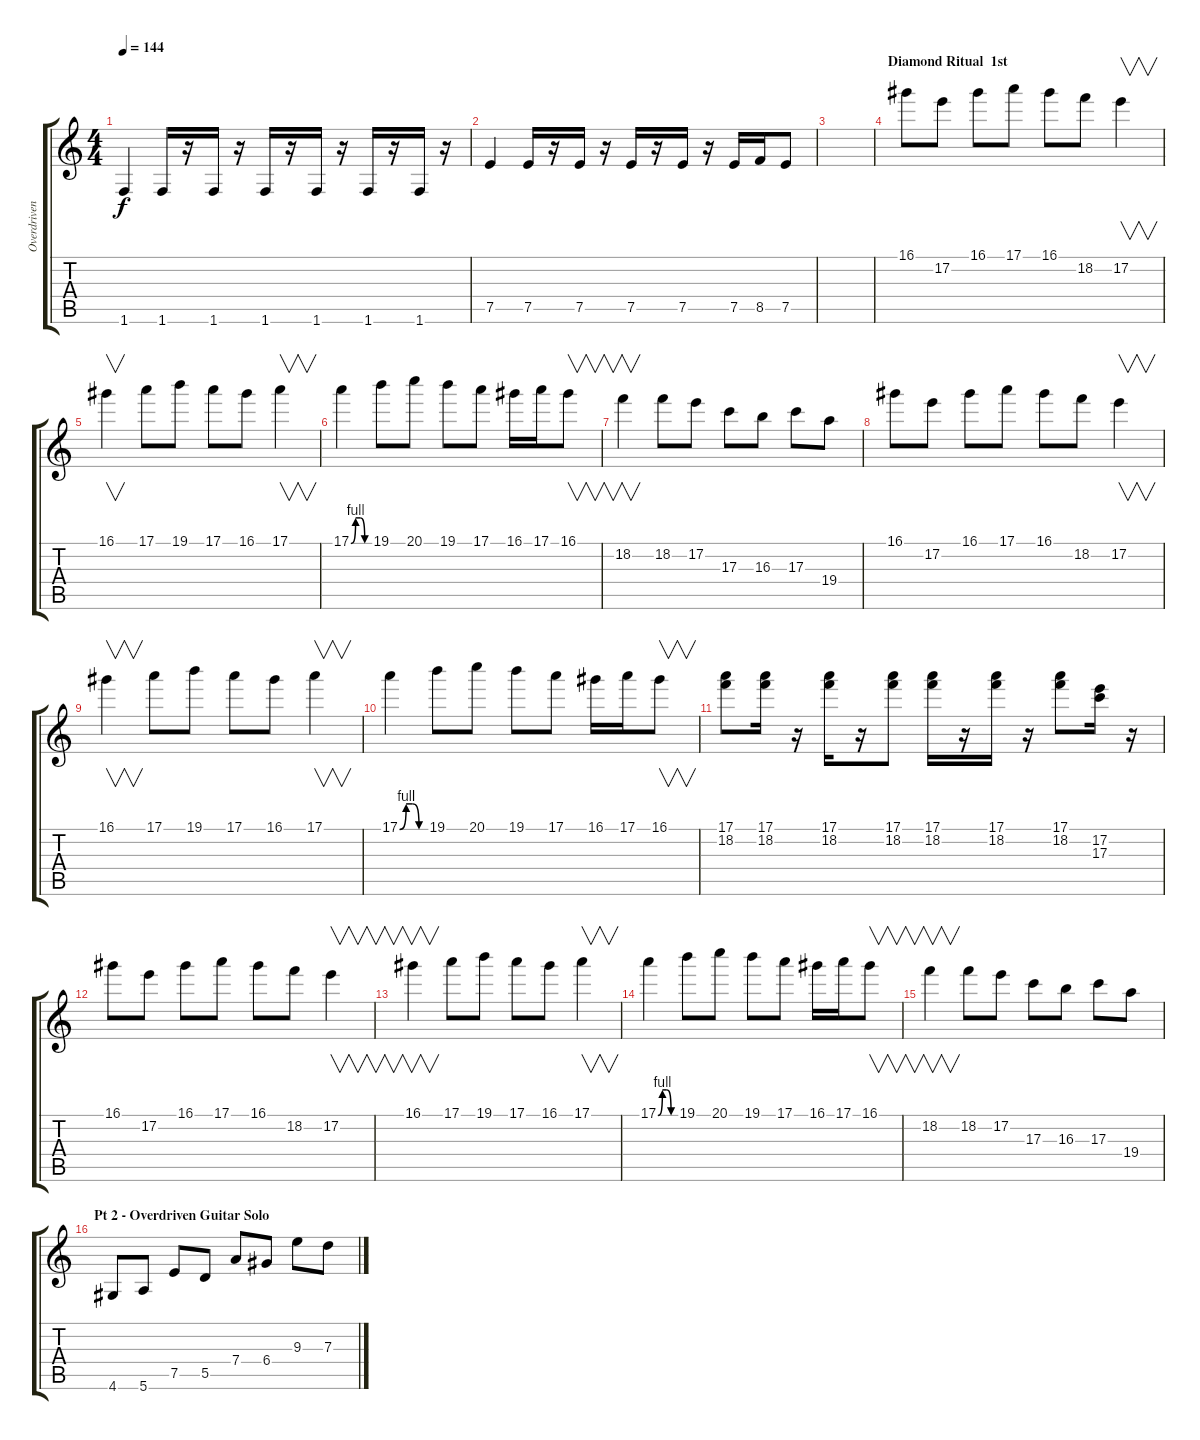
\track ("Overdriven Guitar" "Overdriven") {instrument overdrivenguitar}
\staff {score tabs}
\tuning (E4 B3 G3 D3 A2 E2) {hide}
\ts (4 4)
\tempo 144
\clef g2
\ks c
1.6.4{dy f} 1.6.16 r.16 1.6.16 r.16 1.6.16 r.16 1.6.16 r.16 1.6.16 r.16 1.6.16 r.16 |
7.5.4 7.5.16 r.16 7.5.16 r.16 7.5.16 r.16 7.5.16 r.16 7.5.16 8.5.16 7.5.8 |
|
\section ("" "Diamond Ritual  1st")
16.1.8 17.2.8 16.1.8 17.1.8 16.1.8 18.2.8 17.2.4{v} |
16.1.4{v} 17.1.8 19.1.8 17.1.8 16.1.8 17.1.4{v} |
17.1{be (custom 0 0 15 4 30 4 45 0 60 0)}.4 19.1.8 20.1.8 19.1.8 17.1.8 16.1.16 17.1.16 16.1.8{v} |
18.2.4{v} 18.2.8 17.2.8 17.3.8 16.3.8 17.3.8 19.4.8 |
16.1.8 17.2.8 16.1.8 17.1.8 16.1.8 18.2.8 17.2.4{v} |
16.1.4{v} 17.1.8 19.1.8 17.1.8 16.1.8 17.1.4{v} |
17.1{be (custom 0 0 15 4 30 4 45 0 60 0)}.4 19.1.8 20.1.8 19.1.8 17.1.8 16.1.16 17.1.16 16.1.8{v} |
(17.1 18.2).8 (17.1 18.2).16 r.16 (17.1 18.2).16 r.16 (17.1 18.2).8 (17.1 18.2).16 r.16 (17.1 18.2).16 r.16 (17.1 18.2).8 (17.2 17.3).16 r.16 |
16.1.8 17.2.8 16.1.8 17.1.8 16.1.8 18.2.8 17.2.4{v} |
16.1.4{v} 17.1.8 19.1.8 17.1.8 16.1.8 17.1.4{v} |
17.1{be (custom 0 0 15 4 30 4 45 0 60 0)}.4 19.1.8 20.1.8 19.1.8 17.1.8 16.1.16 17.1.16 16.1.8{v} |
18.2.4{v} 18.2.8 17.2.8 17.3.8 16.3.8 17.3.8 19.4.8 |
\section ("" "Pt 2 - Overdriven Guitar Solo")
4.6.8 5.6.8 7.5.8 5.5.8 7.4.8 6.4.8 9.3.8 7.3.8
